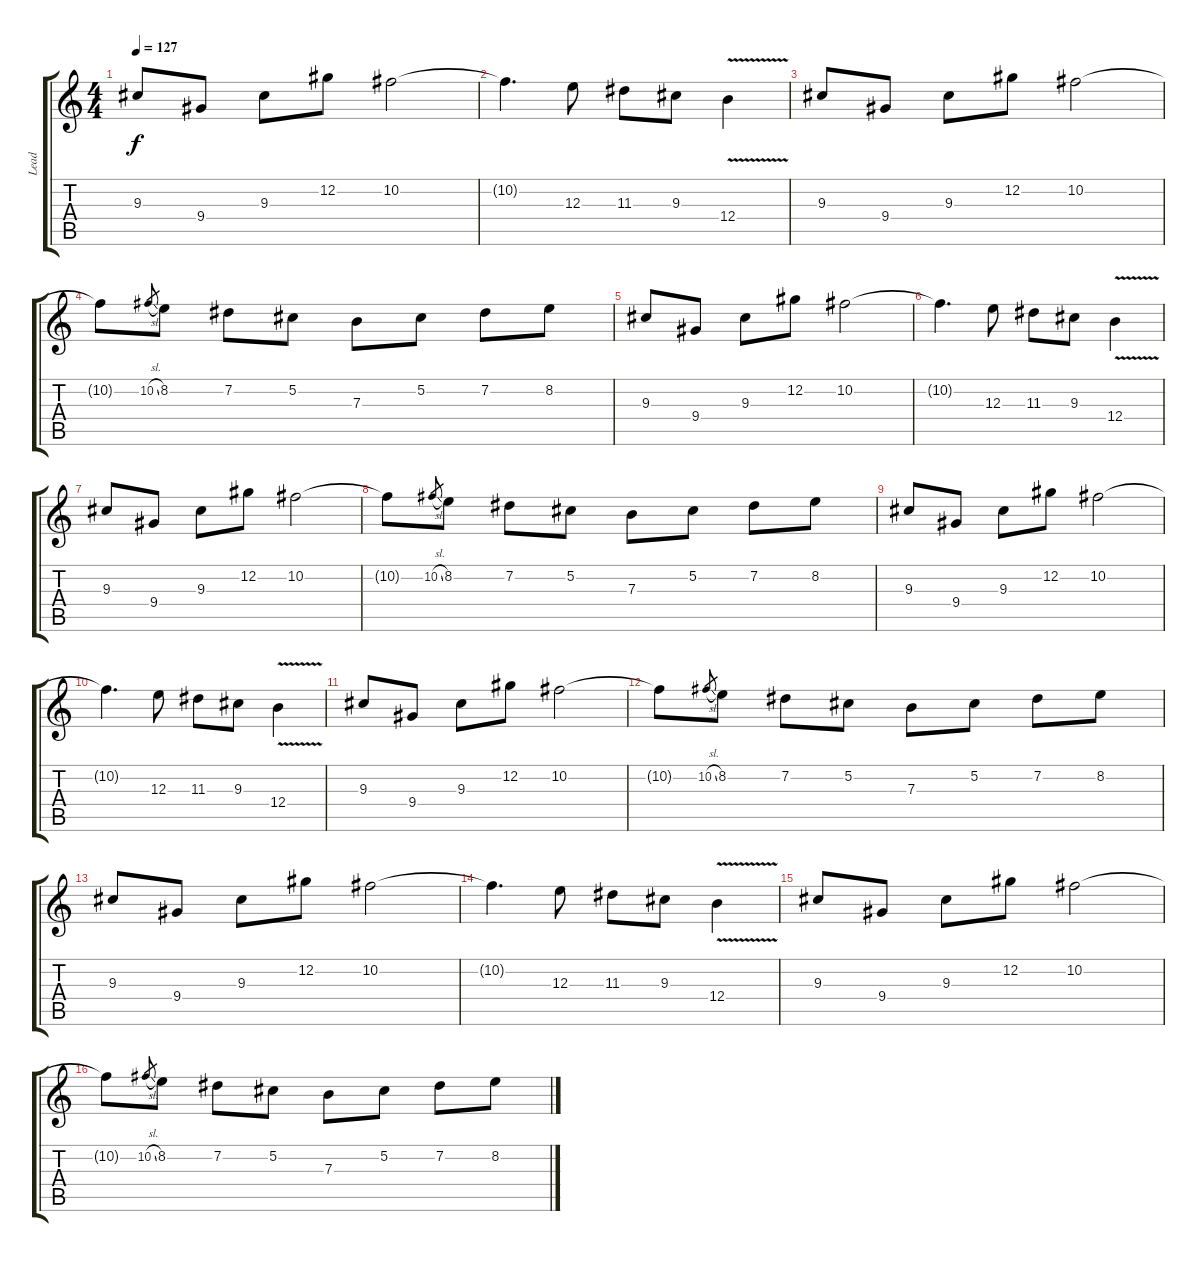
\track ("Lead" "Lead") {instrument distortionguitar}
\staff {score tabs}
\tuning (Db4 Ab3 E3 B2 Gb2 Db2) {hide}
\ts (4 4)
\tempo 127
\clef g2
\ks c
9.3.8{dy f} 9.4.8 9.3.8 12.2.8 10.2.2 |
10.2{t}.4{d} 12.3.8 11.3.8 9.3.8 12.4{v}.4 |
9.3.8 9.4.8 9.3.8 12.2.8 10.2.2 |
10.2{t}.8 10.2{sl}.8{gr} 8.2.8 7.2.8 5.2.8 7.3.8 5.2.8 7.2.8 8.2.8 |
9.3.8 9.4.8 9.3.8 12.2.8 10.2.2 |
10.2{t}.4{d} 12.3.8 11.3.8 9.3.8 12.4{v}.4 |
9.3.8 9.4.8 9.3.8 12.2.8 10.2.2 |
10.2{t}.8 10.2{sl}.8{gr} 8.2.8 7.2.8 5.2.8 7.3.8 5.2.8 7.2.8 8.2.8 |
9.3.8 9.4.8 9.3.8 12.2.8 10.2.2 |
10.2{t}.4{d} 12.3.8 11.3.8 9.3.8 12.4{v}.4 |
9.3.8 9.4.8 9.3.8 12.2.8 10.2.2 |
10.2{t}.8 10.2{sl}.8{gr} 8.2.8 7.2.8 5.2.8 7.3.8 5.2.8 7.2.8 8.2.8 |
9.3.8 9.4.8 9.3.8 12.2.8 10.2.2 |
10.2{t}.4{d} 12.3.8 11.3.8 9.3.8 12.4{v}.4 |
9.3.8 9.4.8 9.3.8 12.2.8 10.2.2 |
10.2{t}.8 10.2{sl}.8{gr} 8.2.8 7.2.8 5.2.8 7.3.8 5.2.8 7.2.8 8.2.8
